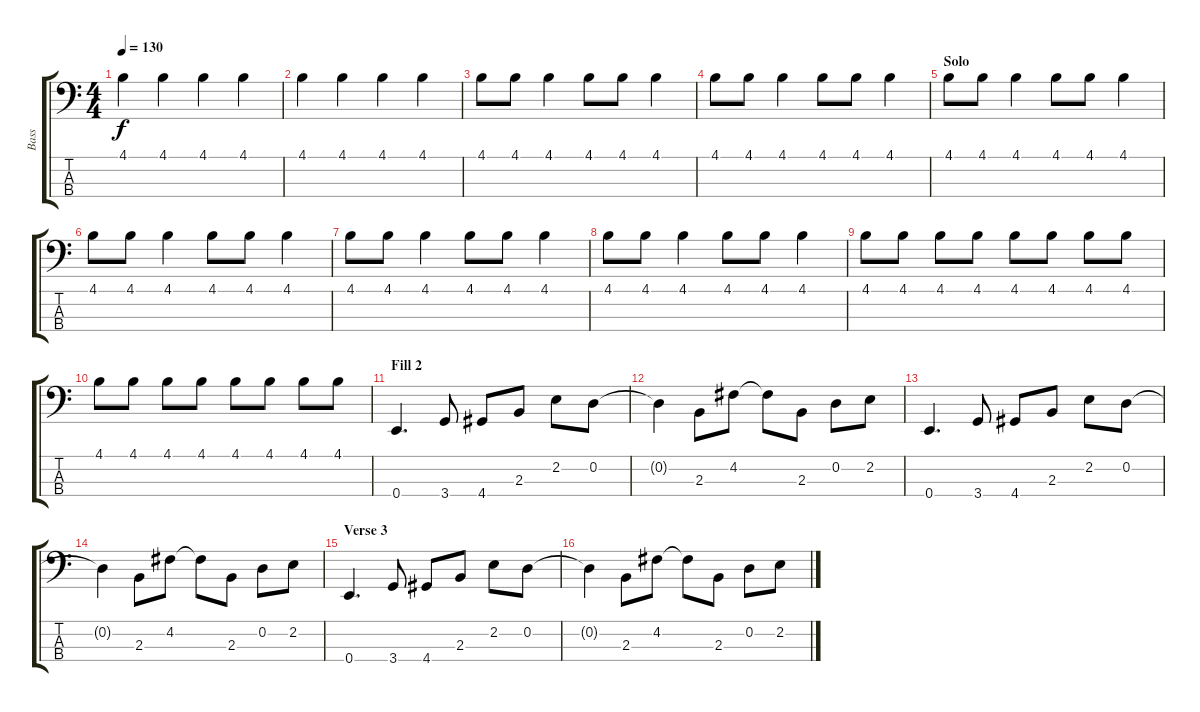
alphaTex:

\track ("Bass" "Bass") {instrument acousticbass}
\staff {score tabs}
\tuning (G2 D2 A1 E1) {hide}
\ts (4 4)
\tempo 130
\clef f4
\ks c
4.1.4{dy f} 4.1.4 4.1.4 4.1.4 |
4.1.4 4.1.4 4.1.4 4.1.4 |
4.1.8 4.1.8 4.1.4 4.1.8 4.1.8 4.1.4 |
4.1.8 4.1.8 4.1.4 4.1.8 4.1.8 4.1.4 |
\section ("" "Solo")
4.1.8 4.1.8 4.1.4 4.1.8 4.1.8 4.1.4 |
4.1.8 4.1.8 4.1.4 4.1.8 4.1.8 4.1.4 |
4.1.8 4.1.8 4.1.4 4.1.8 4.1.8 4.1.4 |
4.1.8 4.1.8 4.1.4 4.1.8 4.1.8 4.1.4 |
4.1.8 4.1.8 4.1.8 4.1.8 4.1.8 4.1.8 4.1.8 4.1.8 |
4.1.8 4.1.8 4.1.8 4.1.8 4.1.8 4.1.8 4.1.8 4.1.8 |
\section ("" "Fill 2")
0.4.4{d} 3.4.8 4.4.8 2.3.8 2.2.8 0.2.8 |
0.2{t}.4 2.3.8 4.2.8 4.2{t}.8 2.3.8 0.2.8 2.2.8 |
0.4.4{d} 3.4.8 4.4.8 2.3.8 2.2.8 0.2.8 |
0.2{t}.4 2.3.8 4.2.8 4.2{t}.8 2.3.8 0.2.8 2.2.8 |
\section ("" "Verse 3")
0.4.4{d} 3.4.8 4.4.8 2.3.8 2.2.8 0.2.8 |
0.2{t}.4 2.3.8 4.2.8 4.2{t}.8 2.3.8 0.2.8 2.2.8
